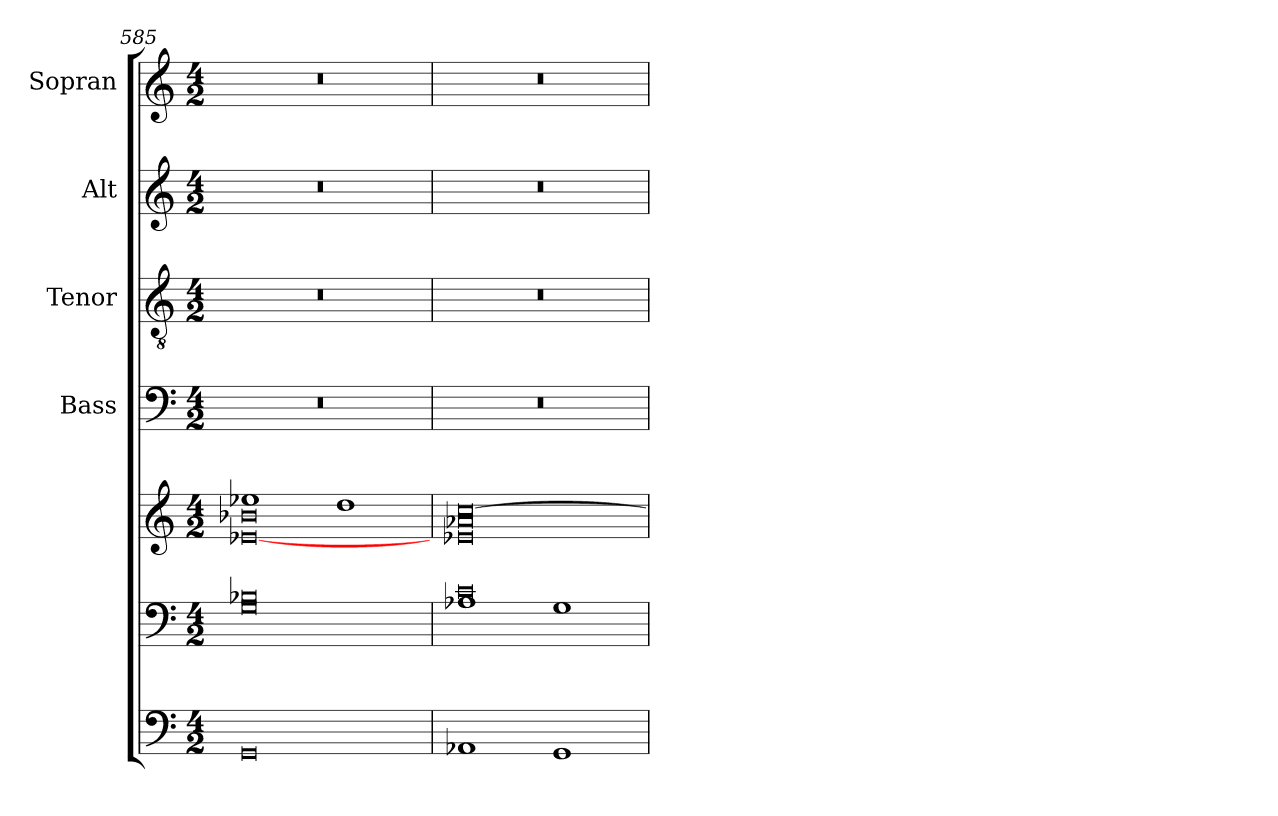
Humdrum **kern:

**kern	**kern	**kern	**kern	**kern	**kern	**kern
*part6	*part5	*part5	*part4	*part3	*part2	*part1
*staff7	*staff6	*staff5	*staff4	*staff3	*staff2	*staff1
*	*	*	*I"Bass	*I"Tenor	*I"Alt	*I"Sopran
*	*	*	*I'B.	*I'T.	*I'A.	*I'S.
*clefF4	*clefF4	*clefG2	*clefF4	*clefGv2	*clefG2	*clefG2
*k[]	*k[]	*k[]	*k[]	*k[]	*k[]	*k[]
*C:	*C:	*C:	*C:	*C:	*C:	*C:
*M4/2	*M4/2	*M4/2	*M4/2	*M4/2	*M4/2	*M4/2
=585	=585	=585	=585	=585	=585	=585
*	*	*^	*	*	*	*
0GG	0G 0B-X	1ee-X	[<0e-X 0b-X	0r	0r	0r	0r
.	.	1dd	.	.	.	.	.
*	*	*v	*v	*	*	*	*
=586	=586	=586	=586	=586	=586	=586
*	*^	*	*	*	*	*
1AA-X	0c	1A-X	0e-X 0a-X [>0cc	0r	0r	0r	0r
1GG	.	1G	.	.	.	.	.
*	*v	*v	*	*	*	*	*
=	=	=	=	=	=	=
*-	*-	*-	*-	*-	*-	*-
